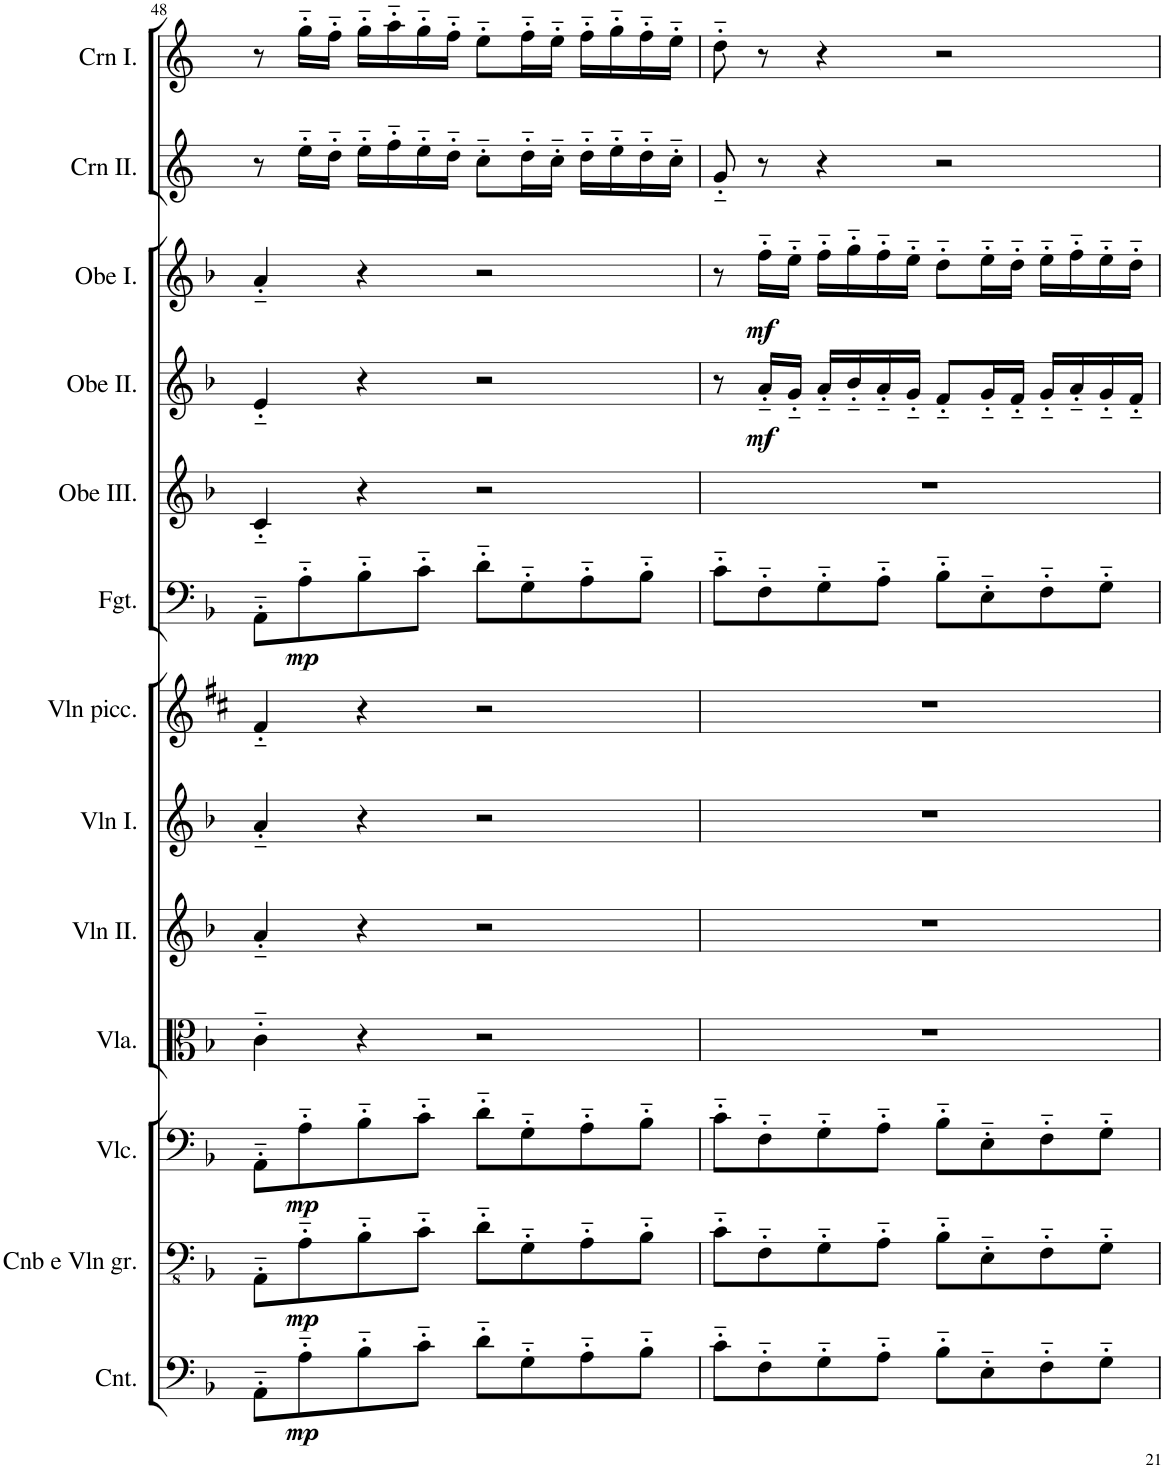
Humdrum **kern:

**kern	**dynam	**kern	**dynam	**kern	**dynam	**kern	**kern	**kern	**kern	**kern	**dynam	**kern	**kern	**dynam	**kern	**dynam	**kern	**kern
*part13	*part13	*part12	*part12	*part11	*part11	*part10	*part9	*part8	*part7	*part6	*part6	*part5	*part4	*part4	*part3	*part3	*part2	*part1
*staff13	*staff13	*staff12	*staff12	*staff11	*staff11	*staff10	*staff9	*staff8	*staff7	*staff6	*staff6	*staff5	*staff4	*staff4	*staff3	*staff3	*staff2	*staff1
*I"Continuo.	*	*I"Contrabass e Violino grosso.	*	*I"Violoncello.	*	*I"Viola.	*I"Violino II.	*I"Violino I.	*I"Violino piccolo.	*I"Fagotto.	*	*I"Oboe III.	*I"Oboe II.	*	*I"Oboe I.	*	*I"Corno II.	*I"Corno I.
*I'Cnt.	*	*I'Cnb e Vln gr.	*	*I'Vlc.	*	*I'Vla.	*I'Vln II.	*I'Vln I.	*I'Vln picc.	*I'Fgt.	*	*I'Obe III.	*I'Obe II.	*	*I'Obe I.	*	*I'Crn II.	*I'Crn I.
!!LO:PB:g=z
*clefF4	*	*clefFv4	*	*clefF4	*	*clefC3	*clefG2	*clefG2	*clefG2	*clefF4	*	*clefG2	*clefG2	*	*clefG2	*	*clefG2	*clefG2
*	*	*Trd7c12	*	*	*	*	*	*	*Trd-1c-3	*	*	*	*	*	*	*	*Trd4c7	*Trd4c7
*k[b-]	*	*k[b-]	*	*k[b-]	*	*k[b-]	*k[b-]	*k[b-]	*k[f#c#]	*k[b-]	*	*k[b-]	*k[b-]	*	*k[b-]	*	*k[]	*k[]
*M2/2	*	*M2/2	*	*M2/2	*	*M2/2	*M2/2	*M2/2	*M2/2	*M2/2	*	*M2/2	*M2/2	*	*M2/2	*	*M2/2	*M2/2
*met(c|)	*	*met(c|)	*	*met(c|)	*	*met(c|)	*met(c|)	*met(c|)	*met(c|)	*met(c|)	*	*met(c|)	*met(c|)	*	*met(c|)	*	*met(c|)	*met(c|)
=48	=48	=48	=48	=48	=48	=48	=48	=48	=48	=48	=48	=48	=48	=48	=48	=48	=48	=48
8AA'~\L	.	8AAA'~\L	.	8AA'~\L	.	4c'~\	4a'~/	4a'~/	4f#'~/	8AA'~\L	.	4c'~/	4e'~/	.	4a'~/	.	8r	8r
!	!LO:DY:b	!	!LO:DY:b	!	!LO:DY:b	!	!	!	!	!	!LO:DY:b	!	!	!	!	!	!	!
8A'~\	mp	8AA'~\	mp	8A'~\	mp	.	.	.	.	8A'~\	mp	.	.	.	.	.	16ee'~\LL	16gg'~\LL
.	.	.	.	.	.	.	.	.	.	.	.	.	.	.	.	.	16dd'~\JJ	16ff'~\JJ
8B-'~\	.	8BB-'~\	.	8B-'~\	.	4r	4r	4r	4r	8B-'~\	.	4r	4r	.	4r	.	16ee'~\LL	16gg'~\LL
.	.	.	.	.	.	.	.	.	.	.	.	.	.	.	.	.	16ff'~\	16aa'~\
8c'~\J	.	8C'~\J	.	8c'~\J	.	.	.	.	.	8c'~\J	.	.	.	.	.	.	16ee'~\	16gg'~\
.	.	.	.	.	.	.	.	.	.	.	.	.	.	.	.	.	16dd'~\JJ	16ff'~\JJ
8d'~\L	.	8D'~\L	.	8d'~\L	.	2r	2r	2r	2r	8d'~\L	.	2r	2r	.	2r	.	8cc'~\L	8ee'~\L
8G'~\	.	8GG'~\	.	8G'~\	.	.	.	.	.	8G'~\	.	.	.	.	.	.	16dd'~\L	16ff'~\L
.	.	.	.	.	.	.	.	.	.	.	.	.	.	.	.	.	16cc'~\JJ	16ee'~\JJ
8A'~\	.	8AA'~\	.	8A'~\	.	.	.	.	.	8A'~\	.	.	.	.	.	.	16dd'~\LL	16ff'~\LL
.	.	.	.	.	.	.	.	.	.	.	.	.	.	.	.	.	16ee'~\	16gg'~\
8B-'~\J	.	8BB-'~\J	.	8B-'~\J	.	.	.	.	.	8B-'~\J	.	.	.	.	.	.	16dd'~\	16ff'~\
.	.	.	.	.	.	.	.	.	.	.	.	.	.	.	.	.	16cc'~\JJ	16ee'~\JJ
=49	=49	=49	=49	=49	=49	=49	=49	=49	=49	=49	=49	=49	=49	=49	=49	=49	=49	=49
8c'~\L	.	8C'~\L	.	8c'~\L	.	1r	1r	1r	1r	8c'~\L	.	1r	8r	.	8r	.	8g'~/	8dd'~\
!	!	!	!	!	!	!	!	!	!	!	!	!	!	!LO:DY:b	!	!LO:DY:b	!	!
8F'~\	.	8FF'~\	.	8F'~\	.	.	.	.	.	8F'~\	.	.	16a'~/LL	mf	16ff'~\LL	mf	8r	8r
.	.	.	.	.	.	.	.	.	.	.	.	.	16g'~/JJ	.	16ee'~\JJ	.	.	.
8G'~\	.	8GG'~\	.	8G'~\	.	.	.	.	.	8G'~\	.	.	16a'~/LL	.	16ff'~\LL	.	4r	4r
.	.	.	.	.	.	.	.	.	.	.	.	.	16b-'~/	.	16gg'~\	.	.	.
8A'~\J	.	8AA'~\J	.	8A'~\J	.	.	.	.	.	8A'~\J	.	.	16a'~/	.	16ff'~\	.	.	.
.	.	.	.	.	.	.	.	.	.	.	.	.	16g'~/JJ	.	16ee'~\JJ	.	.	.
8B-'~\L	.	8BB-'~\L	.	8B-'~\L	.	.	.	.	.	8B-'~\L	.	.	8f'~/L	.	8dd'~\L	.	2r	2r
8E'~\	.	8EE'~\	.	8E'~\	.	.	.	.	.	8E'~\	.	.	16g'~/L	.	16ee'~\L	.	.	.
.	.	.	.	.	.	.	.	.	.	.	.	.	16f'~/JJ	.	16dd'~\JJ	.	.	.
8F'~\	.	8FF'~\	.	8F'~\	.	.	.	.	.	8F'~\	.	.	16g'~/LL	.	16ee'~\LL	.	.	.
.	.	.	.	.	.	.	.	.	.	.	.	.	16a'~/	.	16ff'~\	.	.	.
8G'~\J	.	8GG'~\J	.	8G'~\J	.	.	.	.	.	8G'~\J	.	.	16g'~/	.	16ee'~\	.	.	.
.	.	.	.	.	.	.	.	.	.	.	.	.	16f'~/JJ	.	16dd'~\JJ	.	.	.
=	=	=	=	=	=	=	=	=	=	=	=	=	=	=	=	=	=	=
*-	*-	*-	*-	*-	*-	*-	*-	*-	*-	*-	*-	*-	*-	*-	*-	*-	*-	*-
